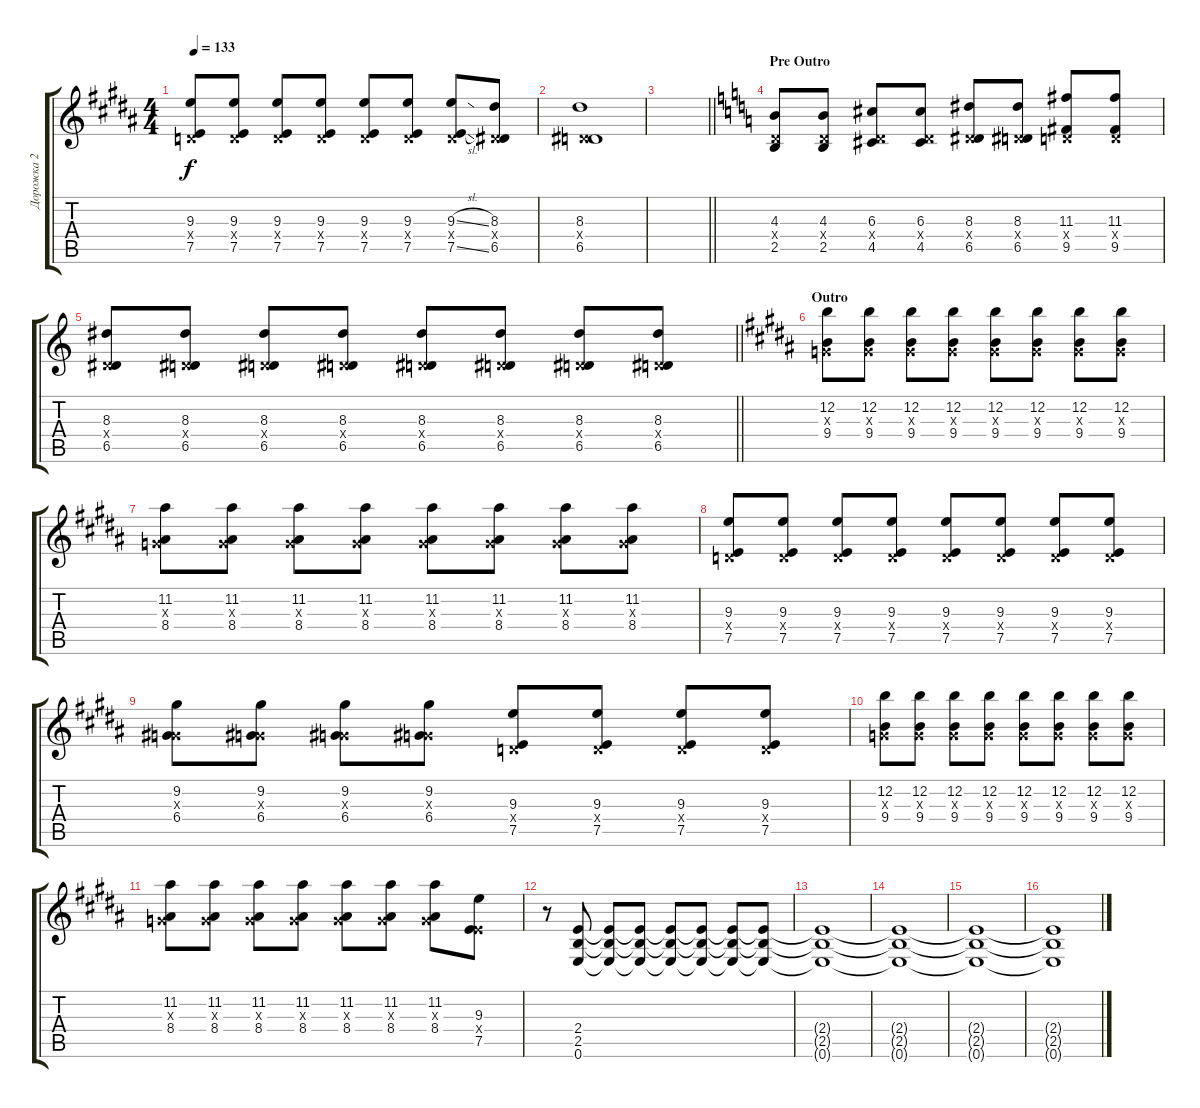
\track ("Дорожка 2" "Дорожка 2") {instrument distortionguitar}
\staff {score tabs}
\tuning (E4 B3 G3 D3 A2 E2) {hide}
\ts (4 4)
\tempo 133
\clef g2
\ks b
(9.3 0.4{x} 7.5).8{dy f} (9.3 0.4{x} 7.5).8 (9.3 0.4{x} 7.5).8 (9.3 0.4{x} 7.5).8 (9.3 0.4{x} 7.5).8 (9.3 0.4{x} 7.5).8 (9.3{sl} 0.4{x} 7.5{sl}).8 (8.3 0.4{x} 6.5).8 |
(8.3 0.4{x} 6.5).1 |
\barLineRight lightlight
|
\section ("" "Pre Outro")
\ks c
(4.3 0.4{x} 2.5).8 (4.3 0.4{x} 2.5).8 (6.3 0.4{x} 4.5).8 (6.3 0.4{x} 4.5).8 (8.3 0.4{x} 6.5).8 (8.3 0.4{x} 6.5).8 (11.3 0.4{x} 9.5).8 (11.3 0.4{x} 9.5).8 |
\barLineRight lightlight
(8.3 0.4{x} 6.5).8 (8.3 0.4{x} 6.5).8 (8.3 0.4{x} 6.5).8 (8.3 0.4{x} 6.5).8 (8.3 0.4{x} 6.5).8 (8.3 0.4{x} 6.5).8 (8.3 0.4{x} 6.5).8 (8.3 0.4{x} 6.5).8 |
\section ("" "Outro")
\ks b
(12.2 0.3{x} 9.4).8 (12.2 0.3{x} 9.4).8 (12.2 0.3{x} 9.4).8 (12.2 0.3{x} 9.4).8 (12.2 0.3{x} 9.4).8 (12.2 0.3{x} 9.4).8 (12.2 0.3{x} 9.4).8 (12.2 0.3{x} 9.4).8 |
(11.2 0.3{x} 8.4).8 (11.2 0.3{x} 8.4).8 (11.2 0.3{x} 8.4).8 (11.2 0.3{x} 8.4).8 (11.2 0.3{x} 8.4).8 (11.2 0.3{x} 8.4).8 (11.2 0.3{x} 8.4).8 (11.2 0.3{x} 8.4).8 |
(9.3 0.4{x} 7.5).8 (9.3 0.4{x} 7.5).8 (9.3 0.4{x} 7.5).8 (9.3 0.4{x} 7.5).8 (9.3 0.4{x} 7.5).8 (9.3 0.4{x} 7.5).8 (9.3 0.4{x} 7.5).8 (9.3 0.4{x} 7.5).8 |
(9.2 0.3{x} 6.4).8 (9.2 0.3{x} 6.4).8 (9.2 0.3{x} 6.4).8 (9.2 0.3{x} 6.4).8 (9.3 0.4{x} 7.5).8 (9.3 0.4{x} 7.5).8 (9.3 0.4{x} 7.5).8 (9.3 0.4{x} 7.5).8 |
(12.2 0.3{x} 9.4).8 (12.2 0.3{x} 9.4).8 (12.2 0.3{x} 9.4).8 (12.2 0.3{x} 9.4).8 (12.2 0.3{x} 9.4).8 (12.2 0.3{x} 9.4).8 (12.2 0.3{x} 9.4).8 (12.2 0.3{x} 9.4).8 |
(11.2 0.3{x} 8.4).8 (11.2 0.3{x} 8.4).8 (11.2 0.3{x} 8.4).8 (11.2 0.3{x} 8.4).8 (11.2 0.3{x} 8.4).8 (11.2 0.3{x} 8.4).8 (11.2 0.3{x} 8.4).8 (9.3 2.4{x} 7.5).8 |
r.8 (2.4 2.5 0.6).8 (2.4{t} 2.5{t} 0.6{t}).8 (2.4{t} 2.5{t} 0.6{t}).8 (2.4{t} 2.5{t} 0.6{t}).8 (2.4{t} 2.5{t} 0.6{t}).8 (2.4{t} 2.5{t} 0.6{t}).8 (2.4{t} 2.5{t} 0.6{t}).8 |
(2.4{t} 2.5{t} 0.6{t}).1 |
(2.4{t} 2.5{t} 0.6{t}).1 |
(2.4{t} 2.5{t} 0.6{t}).1 |
(2.4{t} 2.5{t} 0.6{t}).1{volume 2}
